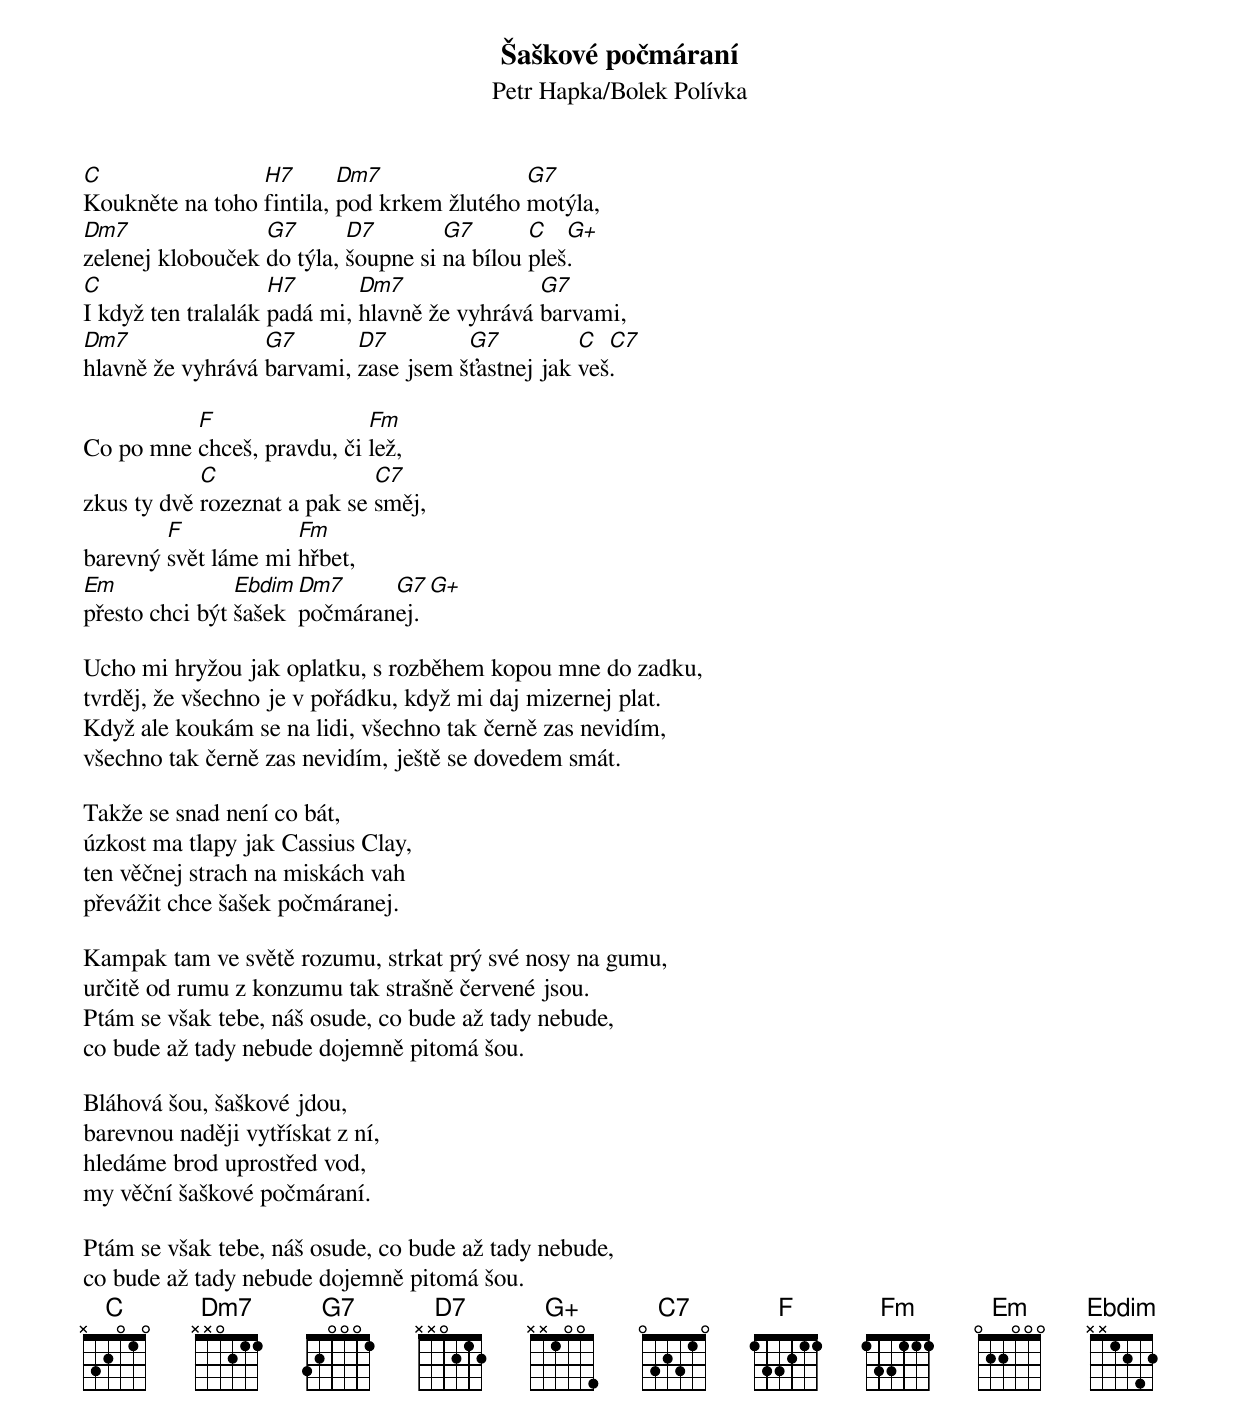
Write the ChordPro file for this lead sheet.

{title: Šaškové počmáraní}
{subtitle: Petr Hapka/Bolek Polívka}

[C]Koukněte na toho [H7]fintila, [Dm7]pod krkem žlutého [G7]motýla,
[Dm7]zelenej klobouček [G7]do týla, [D7]šoupne si [G7]na bílou [C]pleš[G+].
[C]I když ten tralalák [H7]padá mi, [Dm7]hlavně že vyhrává [G7]barvami,
[Dm7]hlavně že vyhrává [G7]barvami, [D7]zase jsem š[G7]ťastnej jak [C]veš[C7].

Co po mne [F]chceš, pravdu, či [Fm]lež,
zkus ty dvě [C]rozeznat a pak se [C7]směj,
barevný [F]svět láme mi [Fm]hřbet,
[Em]přesto chci být [Ebdim]šašek [Dm7]počmáran[G7 G+]ej.

Ucho mi hryžou jak oplatku, s rozběhem kopou mne do zadku,
tvrděj, že všechno je v pořádku, když mi daj mizernej plat.
Když ale koukám se na lidi, všechno tak černě zas nevidím,
všechno tak černě zas nevidím, ještě se dovedem smát.

Takže se snad není co bát,
úzkost ma tlapy jak Cassius Clay,
ten věčnej strach na miskách vah
převážit chce šašek počmáranej.

Kampak tam ve světě rozumu, strkat prý své nosy na gumu,
určitě od rumu z konzumu tak strašně červené jsou.
Ptám se však tebe, náš osude, co bude až tady nebude,
co bude až tady nebude dojemně pitomá šou.

Bláhová šou, šaškové jdou,
barevnou naději vytřískat z ní,
hledáme brod uprostřed vod,
my věční šaškové počmáraní.

Ptám se však tebe, náš osude, co bude až tady nebude,
co bude až tady nebude dojemně pitomá šou.
